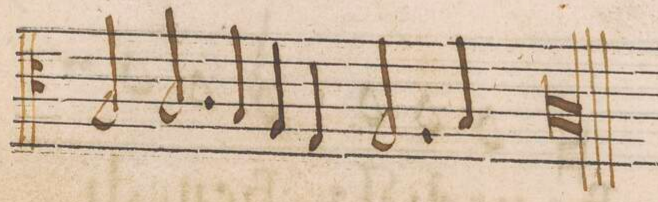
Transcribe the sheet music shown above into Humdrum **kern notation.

**kern	**text
*I"TENOR	*
*clefC4	*
*k[]	*
*met(C|)	*
*M2/1	*
2G/	Do-
2.A/	.
=75-	=75-
4G/	.
4F/	.
4E/	.
2.F/	-mi-
4G/	.
=76-	=76-
0Al	-ni
*	*Xij
==	==
*-	*-
